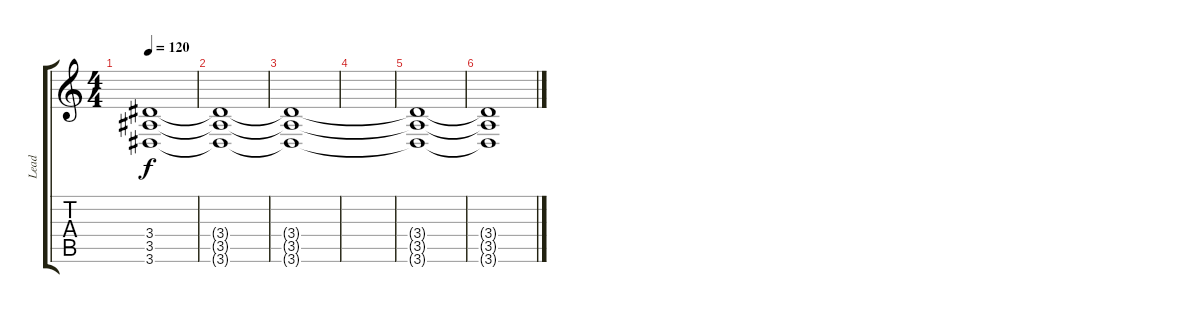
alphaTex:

\track ("Lead" "Lead") {instrument overdrivenguitar}
\staff {score tabs}
\tuning (D4 A3 F3 C3 G2 C2) {hide}
\ts (4 4)
\tempo 120
\clef g2
\ks c
(3.4 3.5 3.6).1{dy f instrument overdrivenguitar} |
(3.4{t} 3.5{t} 3.6{t}).1 |
(3.4{t} 3.5{t} 3.6{t}).1 |
|
(3.4{t} 3.5{t} 3.6{t}).1 |
(3.4{t} 3.5{t} 3.6{t}).1
